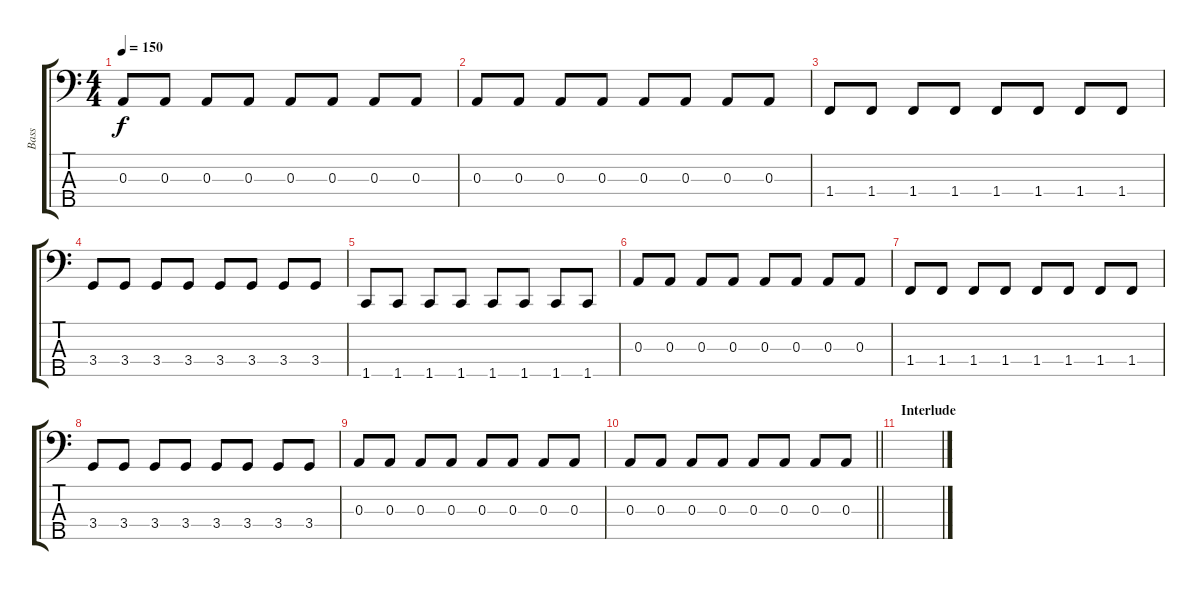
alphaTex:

\track ("Bass" "Bass") {instrument electricbasspick}
\staff {score tabs}
\tuning (G2 D2 A1 E1 B0) {hide}
\ts (4 4)
\tempo 150
\clef f4
\ks c
0.3.8{dy f} 0.3.8 0.3.8 0.3.8 0.3.8 0.3.8 0.3.8 0.3.8 |
0.3.8 0.3.8 0.3.8 0.3.8 0.3.8 0.3.8 0.3.8 0.3.8 |
1.4.8 1.4.8 1.4.8 1.4.8 1.4.8 1.4.8 1.4.8 1.4.8 |
3.4.8 3.4.8 3.4.8 3.4.8 3.4.8 3.4.8 3.4.8 3.4.8 |
1.5.8 1.5.8 1.5.8 1.5.8 1.5.8 1.5.8 1.5.8 1.5.8 |
0.3.8 0.3.8 0.3.8 0.3.8 0.3.8 0.3.8 0.3.8 0.3.8 |
1.4.8 1.4.8 1.4.8 1.4.8 1.4.8 1.4.8 1.4.8 1.4.8 |
3.4.8 3.4.8 3.4.8 3.4.8 3.4.8 3.4.8 3.4.8 3.4.8 |
0.3.8 0.3.8 0.3.8 0.3.8 0.3.8 0.3.8 0.3.8 0.3.8 |
\barLineRight lightlight
0.3.8 0.3.8 0.3.8 0.3.8 0.3.8 0.3.8 0.3.8 0.3.8 |
\section ("" "Interlude")
